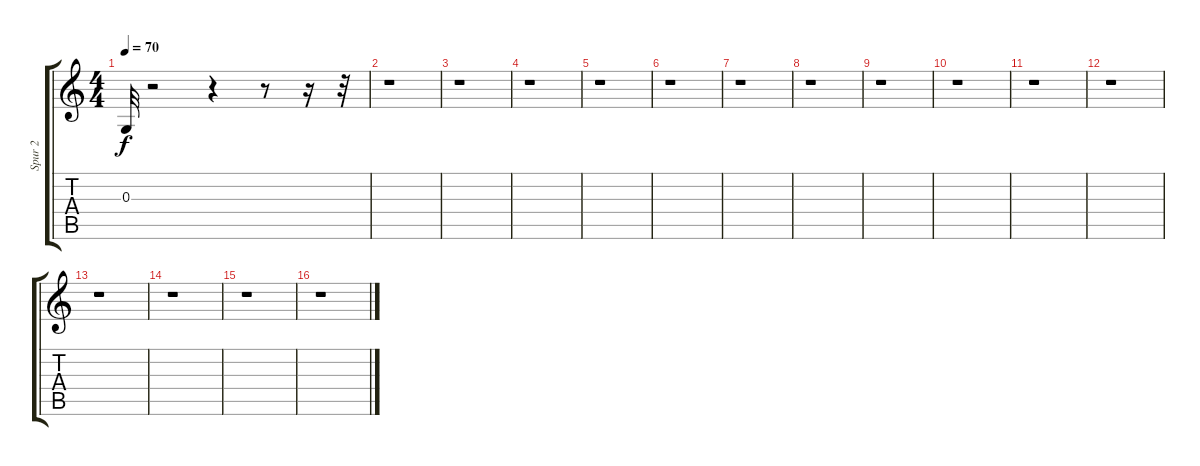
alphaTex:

\track ("Spur 2" "Spur 2") {instrument choiraahs}
\staff {score tabs}
\tuning (E4 B3 G3 D3 A2 E2) {hide}
\ts (4 4)
\tempo 70
\clef g2
\ks c
0.3{t}.32{dy f} r.2 r.4 r.8 r.16 r.32 |
r.1 |
r.1 |
r.1 |
r.1 |
r.1 |
r.1 |
r.1 |
r.1 |
r.1 |
r.1 |
r.1 |
r.1 |
r.1 |
r.1 |
r.1
